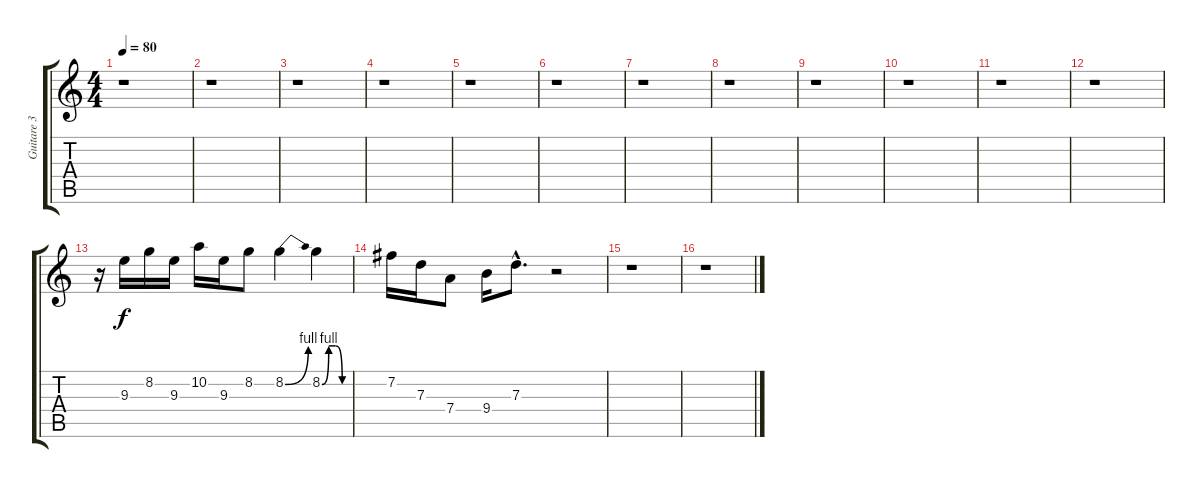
\track ("Guitare 3" "Guitare 3") {instrument overdrivenguitar}
\staff {score tabs}
\tuning (E4 B3 G3 D3 A2 E2) {hide}
\ts (4 4)
\tempo 80
\clef g2
\ks c
r.1{dy f} |
r.1 |
r.1 |
r.1 |
r.1 |
r.1 |
r.1 |
r.1 |
r.1 |
r.1 |
r.1 |
r.1 |
r.16 9.3.16 8.2.16 9.3.16 10.2.16 9.3.16 8.2.8 8.2{be (bend 0 0 60 4)}.4 8.2{be (custom 0 0 15 4 30 4 45 0 60 0)}.4 |
7.2.16 7.3.16 7.4.8 9.4.16 7.3{hac}.8{d} r.2 |
r.1 |
r.1
